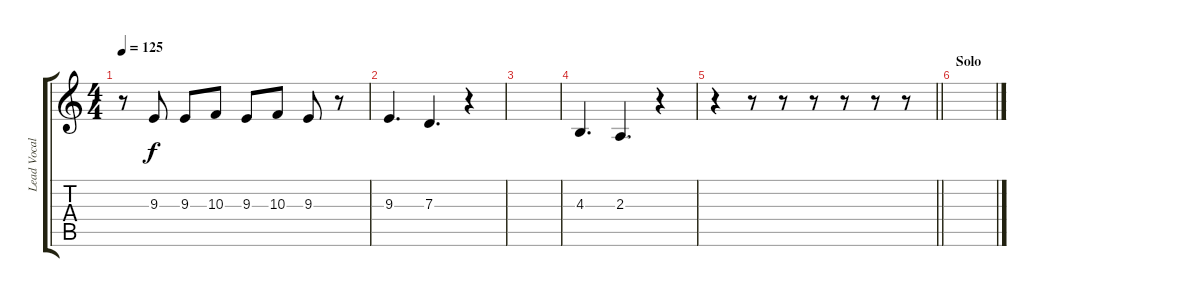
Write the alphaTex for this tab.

\track ("Lead Vocals (Anthony Kiedis)" "Lead Vocal") {instrument oboe}
\staff {score tabs}
\tuning (E4 B3 G3 D3 A2 E2) {hide}
\ts (4 4)
\tempo 125
\clef g2
\ks c
r.8{dy f} 9.3.8 9.3.8 10.3.8 9.3.8 10.3.8 9.3.8 r.8 |
9.3.4{d} 7.3.4{d} r.4 |
|
4.3.4{d} 2.3.4{d} r.4 |
\barLineRight lightlight
r.4 r.8 r.8 r.8 r.8 r.8 r.8 |
\section ("" "Solo")
